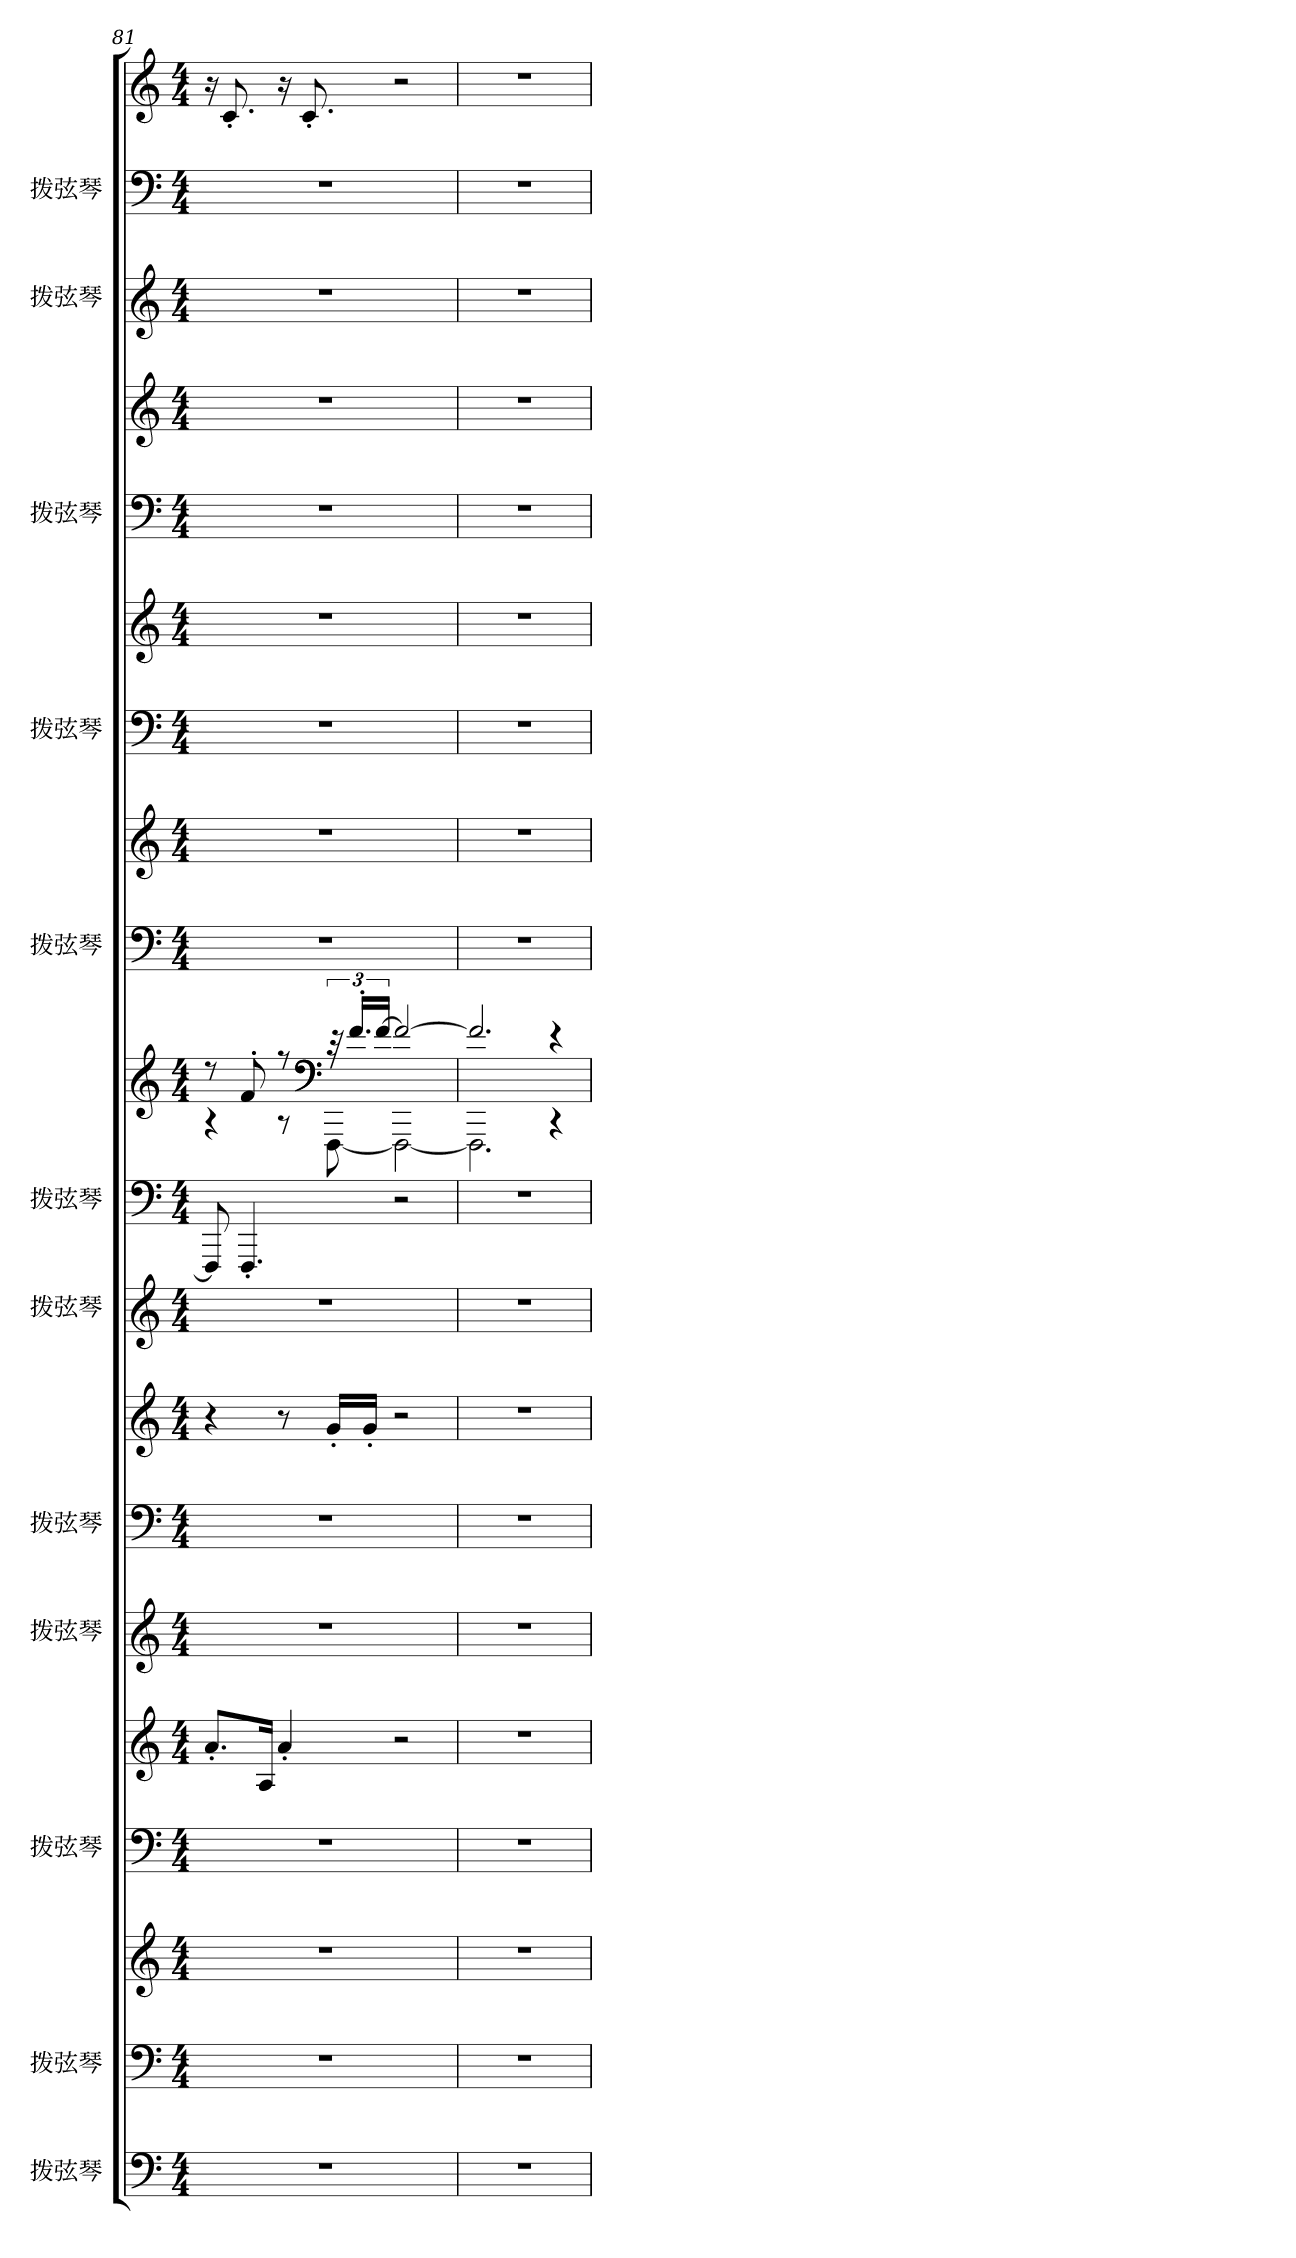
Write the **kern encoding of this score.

**kern	**kern	**kern	**kern	**kern	**kern	**kern	**kern	**kern	**kern	**kern	**kern	**kern	**kern	**kern	**kern	**kern	**kern	**kern	**kern
*part12	*part11	*part11	*part10	*part10	*part9	*part8	*part8	*part7	*part6	*part6	*part5	*part5	*part4	*part4	*part3	*part3	*part2	*part1	*part1
*staff20	*staff19	*staff18	*staff17	*staff16	*staff15	*staff14	*staff13	*staff12	*staff11	*staff10	*staff9	*staff8	*staff7	*staff6	*staff5	*staff4	*staff3	*staff2	*staff1
*I"拨弦琴	*I"拨弦琴	*	*I"拨弦琴	*	*I"拨弦琴	*I"拨弦琴	*	*I"拨弦琴	*I"拨弦琴	*	*I"拨弦琴	*	*I"拨弦琴	*	*I"拨弦琴	*	*I"拨弦琴	*I"拨弦琴	*
*clefF4	*clefF4	*clefG2	*clefF4	*clefG2	*clefG2	*clefF4	*clefG2	*clefG2	*clefF4	*clefG2	*clefF4	*clefG2	*clefF4	*clefG2	*clefF4	*clefG2	*clefG2	*clefF4	*clefG2
*k[]	*k[]	*k[]	*k[]	*k[]	*k[]	*k[]	*k[]	*k[]	*k[]	*k[]	*k[]	*k[]	*k[]	*k[]	*k[]	*k[]	*k[]	*k[]	*k[]
*M4/4	*M4/4	*M4/4	*M4/4	*M4/4	*M4/4	*M4/4	*M4/4	*M4/4	*M4/4	*M4/4	*M4/4	*M4/4	*M4/4	*M4/4	*M4/4	*M4/4	*M4/4	*M4/4	*M4/4
=81	=81	=81	=81	=81	=81	=81	=81	=81	=81	=81	=81	=81	=81	=81	=81	=81	=81	=81	=81
*	*	*	*	*	*	*	*	*	*	*^	*	*	*	*	*	*	*	*	*
1r	1r	1r	1r	8.a'/L	1r	1r	4r	1r	8FFF/]	8r	4r	1r	1r	1r	1r	1r	1r	1r	1r	16r
.	.	.	.	.	.	.	.	.	.	.	.	.	.	.	.	.	.	.	.	8.c'/
.	.	.	.	.	.	.	.	.	4.FFF'/	8f'/	.	.	.	.	.	.	.	.	.	.
.	.	.	.	16A/Jk	.	.	.	.	.	.	.	.	.	.	.	.	.	.	.	.
.	.	.	.	4a'/	.	.	8r	.	.	8r	8r	.	.	.	.	.	.	.	.	16r
.	.	.	.	.	.	.	.	.	.	.	.	.	.	.	.	.	.	.	.	8.c'/
*	*	*	*	*	*	*	*	*	*	*clefF4	*	*	*	*	*	*	*	*	*	*
.	.	.	.	.	.	.	16g'/LL	.	.	48r	[8FFF\	.	.	.	.	.	.	.	.	.
.	.	.	.	.	.	.	.	.	.	24.f'/LL	.	.	.	.	.	.	.	.	.	.
.	.	.	.	.	.	.	16g'/JJ	.	.	.	.	.	.	.	.	.	.	.	.	.
.	.	.	.	.	.	.	.	.	.	[24f/JJ	.	.	.	.	.	.	.	.	.	.
.	.	.	.	2r	.	.	2r	.	2r	2f/_	2FFF\_	.	.	.	.	.	.	.	.	2r
=82	=82	=82	=82	=82	=82	=82	=82	=82	=82	=82	=82	=82	=82	=82	=82	=82	=82	=82	=82	=82
1r	1r	1r	1r	1r	1r	1r	1r	1r	1r	2.f/]	2.FFF\]	1r	1r	1r	1r	1r	1r	1r	1r	1r
.	.	.	.	.	.	.	.	.	.	4r	4r	.	.	.	.	.	.	.	.	.
*	*	*	*	*	*	*	*	*	*	*v	*v	*	*	*	*	*	*	*	*	*
=	=	=	=	=	=	=	=	=	=	=	=	=	=	=	=	=	=	=	=
*-	*-	*-	*-	*-	*-	*-	*-	*-	*-	*-	*-	*-	*-	*-	*-	*-	*-	*-	*-
